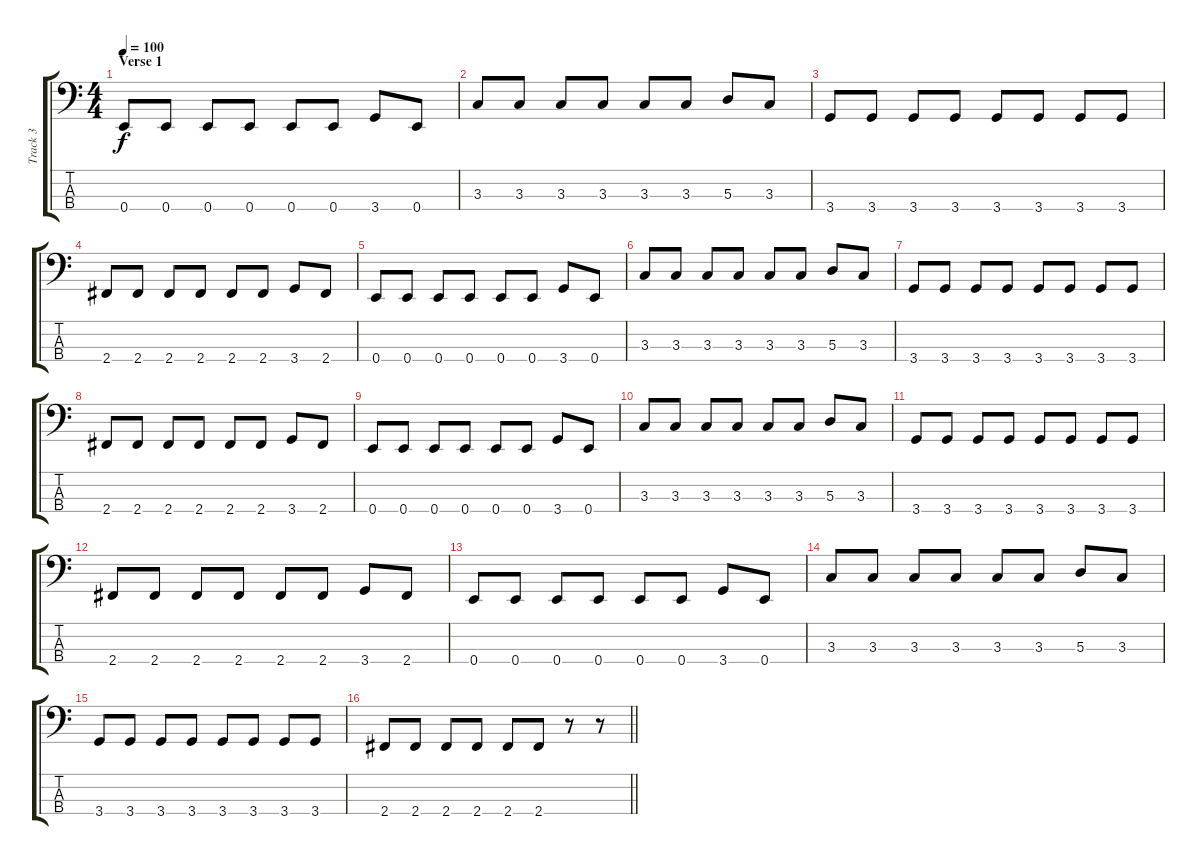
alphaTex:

\track ("Track 3" "Track 3") {instrument electricbassfinger}
\staff {score tabs}
\tuning (G2 D2 A1 E1) {hide}
\ts (4 4)
\section ("" "Verse 1")
\tempo 100
\clef f4
\ks c
0.4.8{dy f} 0.4.8 0.4.8 0.4.8 0.4.8 0.4.8 3.4.8 0.4.8 |
3.3.8 3.3.8 3.3.8 3.3.8 3.3.8 3.3.8 5.3.8 3.3.8 |
3.4.8 3.4.8 3.4.8 3.4.8 3.4.8 3.4.8 3.4.8 3.4.8 |
2.4.8 2.4.8 2.4.8 2.4.8 2.4.8 2.4.8 3.4.8 2.4.8 |
0.4.8 0.4.8 0.4.8 0.4.8 0.4.8 0.4.8 3.4.8 0.4.8 |
3.3.8 3.3.8 3.3.8 3.3.8 3.3.8 3.3.8 5.3.8 3.3.8 |
3.4.8 3.4.8 3.4.8 3.4.8 3.4.8 3.4.8 3.4.8 3.4.8 |
2.4.8 2.4.8 2.4.8 2.4.8 2.4.8 2.4.8 3.4.8 2.4.8 |
0.4.8 0.4.8 0.4.8 0.4.8 0.4.8 0.4.8 3.4.8 0.4.8 |
3.3.8 3.3.8 3.3.8 3.3.8 3.3.8 3.3.8 5.3.8 3.3.8 |
3.4.8 3.4.8 3.4.8 3.4.8 3.4.8 3.4.8 3.4.8 3.4.8 |
2.4.8 2.4.8 2.4.8 2.4.8 2.4.8 2.4.8 3.4.8 2.4.8 |
0.4.8 0.4.8 0.4.8 0.4.8 0.4.8 0.4.8 3.4.8 0.4.8 |
3.3.8 3.3.8 3.3.8 3.3.8 3.3.8 3.3.8 5.3.8 3.3.8 |
3.4.8 3.4.8 3.4.8 3.4.8 3.4.8 3.4.8 3.4.8 3.4.8 |
\barLineRight lightlight
2.4.8 2.4.8 2.4.8 2.4.8 2.4.8 2.4.8 r.8 r.8
